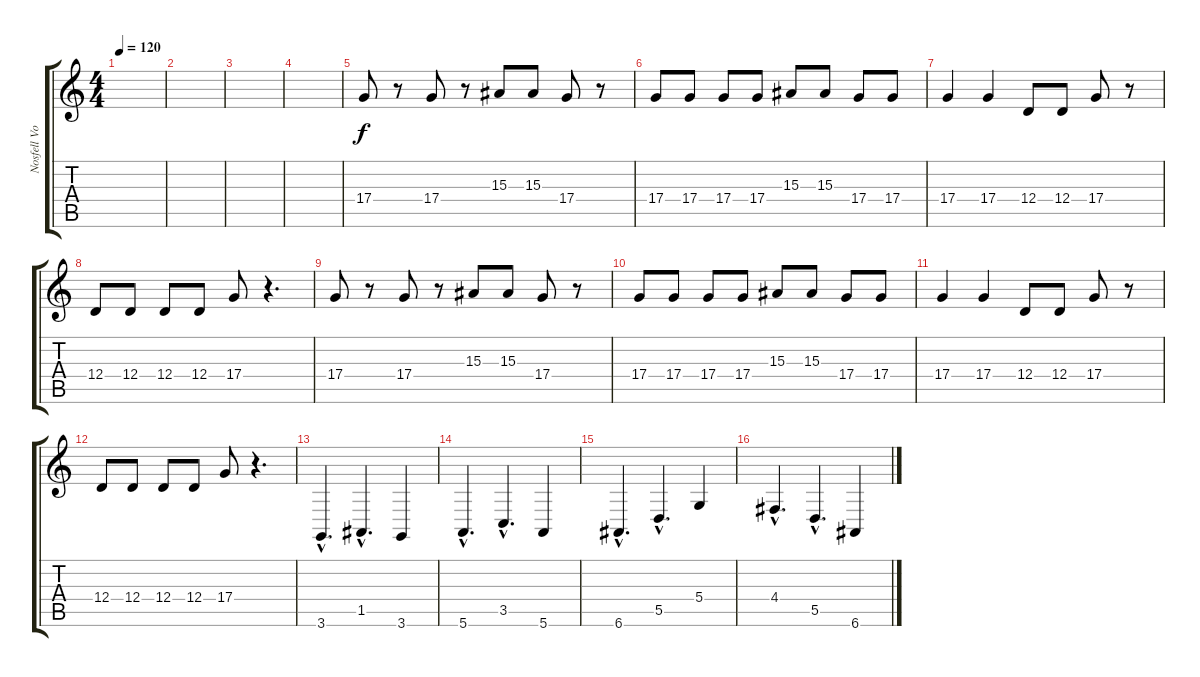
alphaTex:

\track ("Nosfell Voix" "Nosfell Vo") {instrument cello}
\staff {score tabs}
\tuning (E4 B3 G3 D3 A2 E2) {hide}
\ts (4 4)
\tempo 120
\clef g2
\ks c
|
|
|
|
17.4.8 r.8 17.4.8 r.8 15.3.8 15.3.8 17.4.8 r.8 |
17.4.8 17.4.8 17.4.8 17.4.8 15.3.8 15.3.8 17.4.8 17.4.8 |
17.4.4 17.4.4 12.4.8 12.4.8 17.4.8 r.8 |
12.4.8 12.4.8 12.4.8 12.4.8 17.4.8 r.4{d} |
17.4.8 r.8 17.4.8 r.8 15.3.8 15.3.8 17.4.8 r.8 |
17.4.8 17.4.8 17.4.8 17.4.8 15.3.8 15.3.8 17.4.8 17.4.8 |
17.4.4 17.4.4 12.4.8 12.4.8 17.4.8 r.8 |
12.4.8 12.4.8 12.4.8 12.4.8 17.4.8 r.4{d} |
3.6{hac}.4{d volume 16} 1.5{hac}.4{d} 3.6.4 |
5.6{hac}.4{d} 3.5{hac}.4{d} 5.6.4 |
6.6{hac}.4{d} 5.5{hac}.4{d} 5.4.4 |
4.4{hac}.4{d} 5.5{hac}.4{d} 6.6.4
